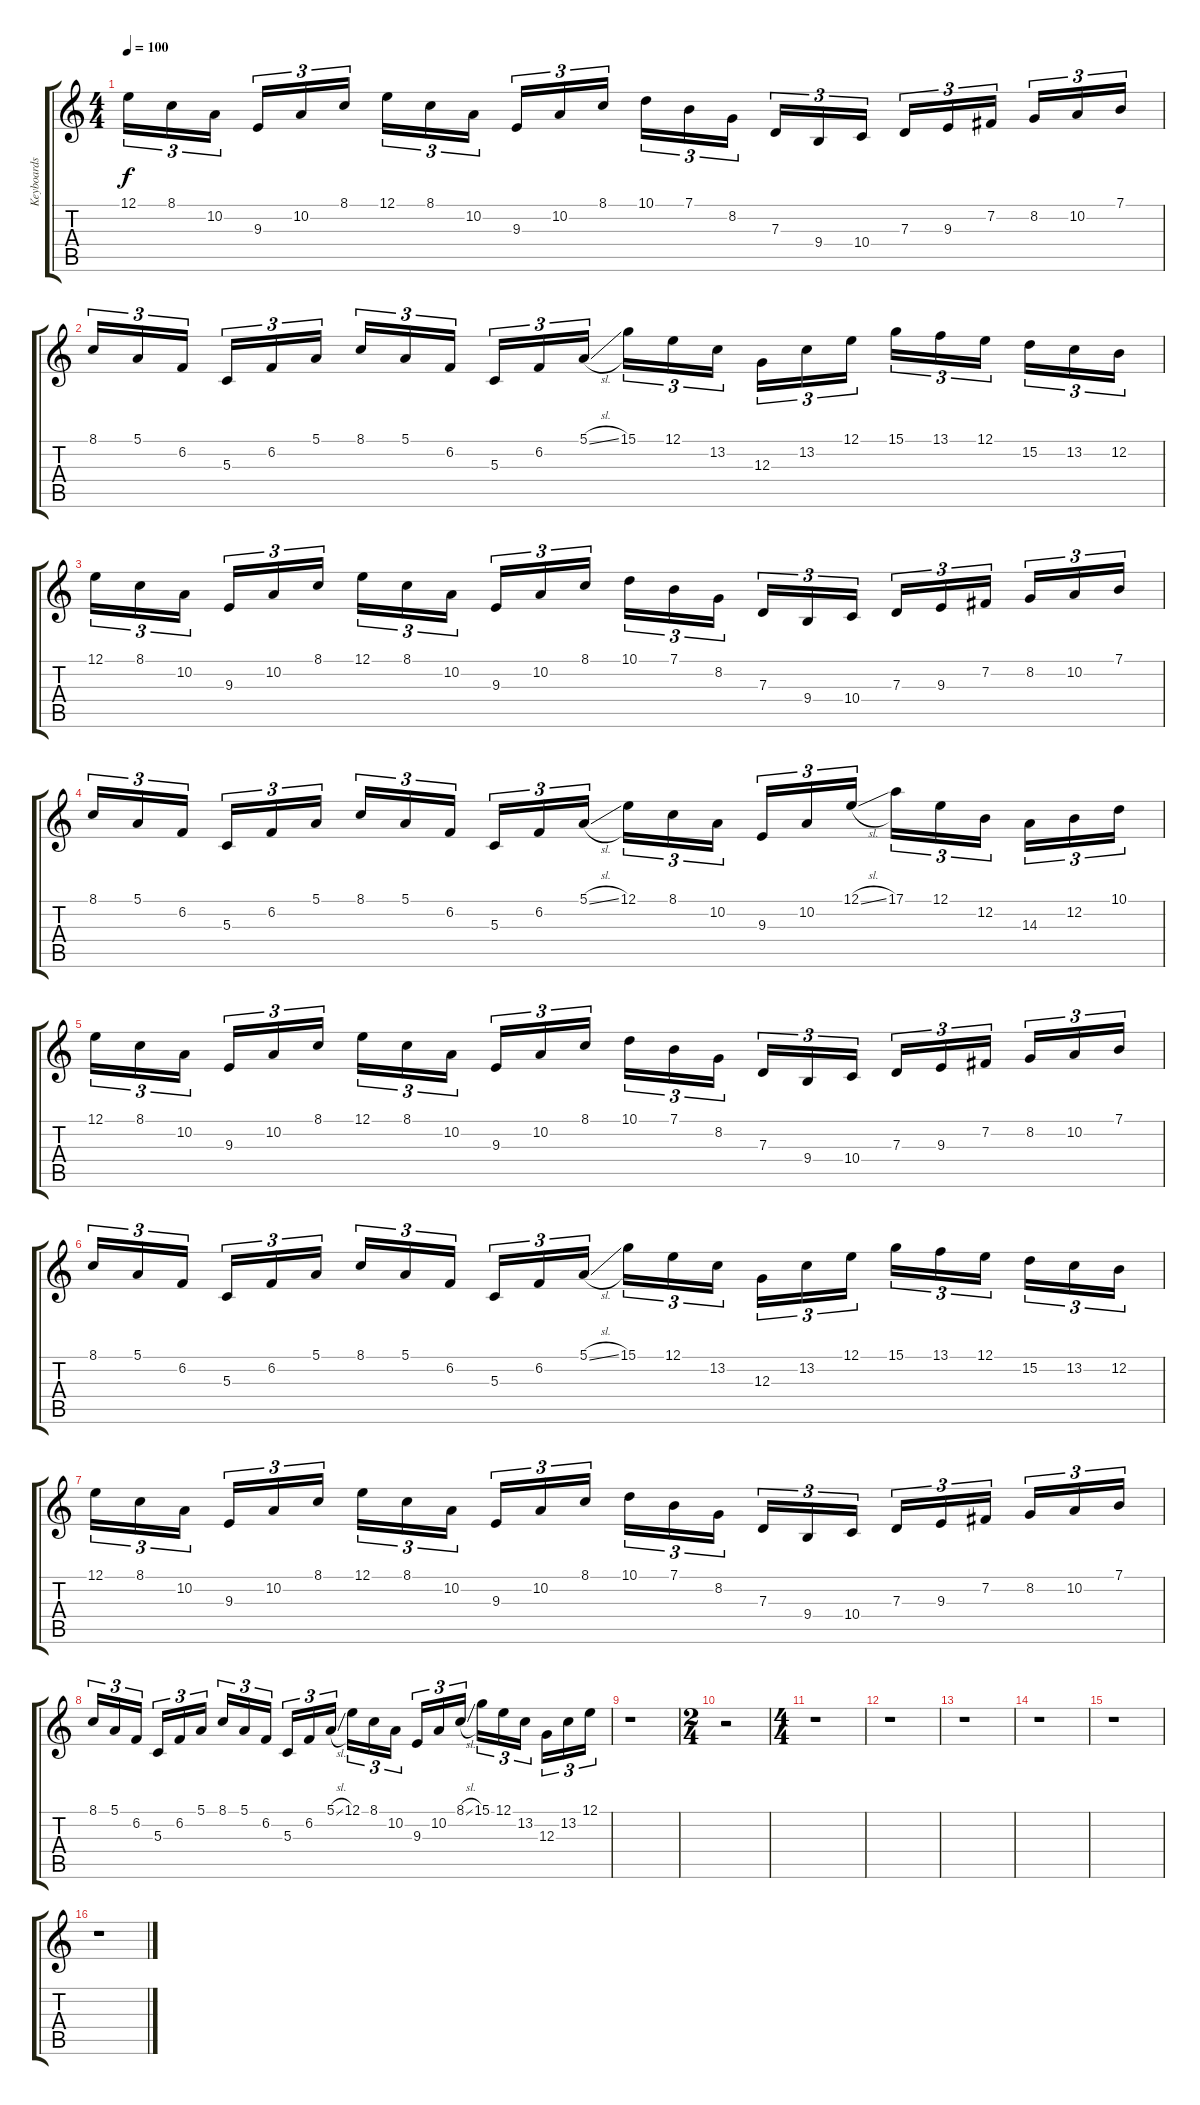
\track ("Keyboards" "Keyboards") {instrument harpsichord}
\staff {score tabs}
\tuning (E4 B3 G3 D3 A2 E2) {hide}
\ts (4 4)
\tempo 100
\clef g2
\ks c
12.1.16{tu (3 2) dy f} 8.1.16{tu (3 2)} 10.2.16{tu (3 2)} 9.3.16{tu (3 2)} 10.2.16{tu (3 2)} 8.1.16{tu (3 2)} 12.1.16{tu (3 2)} 8.1.16{tu (3 2)} 10.2.16{tu (3 2)} 9.3.16{tu (3 2)} 10.2.16{tu (3 2)} 8.1.16{tu (3 2)} 10.1.16{tu (3 2)} 7.1.16{tu (3 2)} 8.2.16{tu (3 2)} 7.3.16{tu (3 2)} 9.4.16{tu (3 2)} 10.4.16{tu (3 2)} 7.3.16{tu (3 2)} 9.3.16{tu (3 2)} 7.2.16{tu (3 2)} 8.2.16{tu (3 2)} 10.2.16{tu (3 2)} 7.1.16{tu (3 2)} |
8.1.16{tu (3 2)} 5.1.16{tu (3 2)} 6.2.16{tu (3 2)} 5.3.16{tu (3 2)} 6.2.16{tu (3 2)} 5.1.16{tu (3 2)} 8.1.16{tu (3 2)} 5.1.16{tu (3 2)} 6.2.16{tu (3 2)} 5.3.16{tu (3 2)} 6.2.16{tu (3 2)} 5.1{sl}.16{tu (3 2)} 15.1.16{tu (3 2)} 12.1.16{tu (3 2)} 13.2.16{tu (3 2)} 12.3.16{tu (3 2)} 13.2.16{tu (3 2)} 12.1.16{tu (3 2)} 15.1.16{tu (3 2)} 13.1.16{tu (3 2)} 12.1.16{tu (3 2)} 15.2.16{tu (3 2)} 13.2.16{tu (3 2)} 12.2.16{tu (3 2)} |
12.1.16{tu (3 2)} 8.1.16{tu (3 2)} 10.2.16{tu (3 2)} 9.3.16{tu (3 2)} 10.2.16{tu (3 2)} 8.1.16{tu (3 2)} 12.1.16{tu (3 2)} 8.1.16{tu (3 2)} 10.2.16{tu (3 2)} 9.3.16{tu (3 2)} 10.2.16{tu (3 2)} 8.1.16{tu (3 2)} 10.1.16{tu (3 2)} 7.1.16{tu (3 2)} 8.2.16{tu (3 2)} 7.3.16{tu (3 2)} 9.4.16{tu (3 2)} 10.4.16{tu (3 2)} 7.3.16{tu (3 2)} 9.3.16{tu (3 2)} 7.2.16{tu (3 2)} 8.2.16{tu (3 2)} 10.2.16{tu (3 2)} 7.1.16{tu (3 2)} |
8.1.16{tu (3 2)} 5.1.16{tu (3 2)} 6.2.16{tu (3 2)} 5.3.16{tu (3 2)} 6.2.16{tu (3 2)} 5.1.16{tu (3 2)} 8.1.16{tu (3 2)} 5.1.16{tu (3 2)} 6.2.16{tu (3 2)} 5.3.16{tu (3 2)} 6.2.16{tu (3 2)} 5.1{sl}.16{tu (3 2)} 12.1.16{tu (3 2)} 8.1.16{tu (3 2)} 10.2.16{tu (3 2)} 9.3.16{tu (3 2)} 10.2.16{tu (3 2)} 12.1{sl}.16{tu (3 2)} 17.1.16{tu (3 2)} 12.1.16{tu (3 2)} 12.2.16{tu (3 2)} 14.3.16{tu (3 2)} 12.2.16{tu (3 2)} 10.1.16{tu (3 2)} |
12.1.16{tu (3 2)} 8.1.16{tu (3 2)} 10.2.16{tu (3 2)} 9.3.16{tu (3 2)} 10.2.16{tu (3 2)} 8.1.16{tu (3 2)} 12.1.16{tu (3 2)} 8.1.16{tu (3 2)} 10.2.16{tu (3 2)} 9.3.16{tu (3 2)} 10.2.16{tu (3 2)} 8.1.16{tu (3 2)} 10.1.16{tu (3 2)} 7.1.16{tu (3 2)} 8.2.16{tu (3 2)} 7.3.16{tu (3 2)} 9.4.16{tu (3 2)} 10.4.16{tu (3 2)} 7.3.16{tu (3 2)} 9.3.16{tu (3 2)} 7.2.16{tu (3 2)} 8.2.16{tu (3 2)} 10.2.16{tu (3 2)} 7.1.16{tu (3 2)} |
8.1.16{tu (3 2)} 5.1.16{tu (3 2)} 6.2.16{tu (3 2)} 5.3.16{tu (3 2)} 6.2.16{tu (3 2)} 5.1.16{tu (3 2)} 8.1.16{tu (3 2)} 5.1.16{tu (3 2)} 6.2.16{tu (3 2)} 5.3.16{tu (3 2)} 6.2.16{tu (3 2)} 5.1{sl}.16{tu (3 2)} 15.1.16{tu (3 2)} 12.1.16{tu (3 2)} 13.2.16{tu (3 2)} 12.3.16{tu (3 2)} 13.2.16{tu (3 2)} 12.1.16{tu (3 2)} 15.1.16{tu (3 2)} 13.1.16{tu (3 2)} 12.1.16{tu (3 2)} 15.2.16{tu (3 2)} 13.2.16{tu (3 2)} 12.2.16{tu (3 2)} |
12.1.16{tu (3 2)} 8.1.16{tu (3 2)} 10.2.16{tu (3 2)} 9.3.16{tu (3 2)} 10.2.16{tu (3 2)} 8.1.16{tu (3 2)} 12.1.16{tu (3 2)} 8.1.16{tu (3 2)} 10.2.16{tu (3 2)} 9.3.16{tu (3 2)} 10.2.16{tu (3 2)} 8.1.16{tu (3 2)} 10.1.16{tu (3 2)} 7.1.16{tu (3 2)} 8.2.16{tu (3 2)} 7.3.16{tu (3 2)} 9.4.16{tu (3 2)} 10.4.16{tu (3 2)} 7.3.16{tu (3 2)} 9.3.16{tu (3 2)} 7.2.16{tu (3 2)} 8.2.16{tu (3 2)} 10.2.16{tu (3 2)} 7.1.16{tu (3 2)} |
8.1.16{tu (3 2)} 5.1.16{tu (3 2)} 6.2.16{tu (3 2)} 5.3.16{tu (3 2)} 6.2.16{tu (3 2)} 5.1.16{tu (3 2)} 8.1.16{tu (3 2)} 5.1.16{tu (3 2)} 6.2.16{tu (3 2)} 5.3.16{tu (3 2)} 6.2.16{tu (3 2)} 5.1{sl}.16{tu (3 2)} 12.1.16{tu (3 2)} 8.1.16{tu (3 2)} 10.2.16{tu (3 2)} 9.3.16{tu (3 2)} 10.2.16{tu (3 2)} 8.1{sl}.16{tu (3 2)} 15.1.16{tu (3 2)} 12.1.16{tu (3 2)} 13.2.16{tu (3 2)} 12.3.16{tu (3 2)} 13.2.16{tu (3 2)} 12.1.16{tu (3 2)} |
r.1 |
\ts (2 4)
r.2 |
\ts (4 4)
r.1 |
r.1 |
r.1 |
r.1 |
r.1 |
r.1
